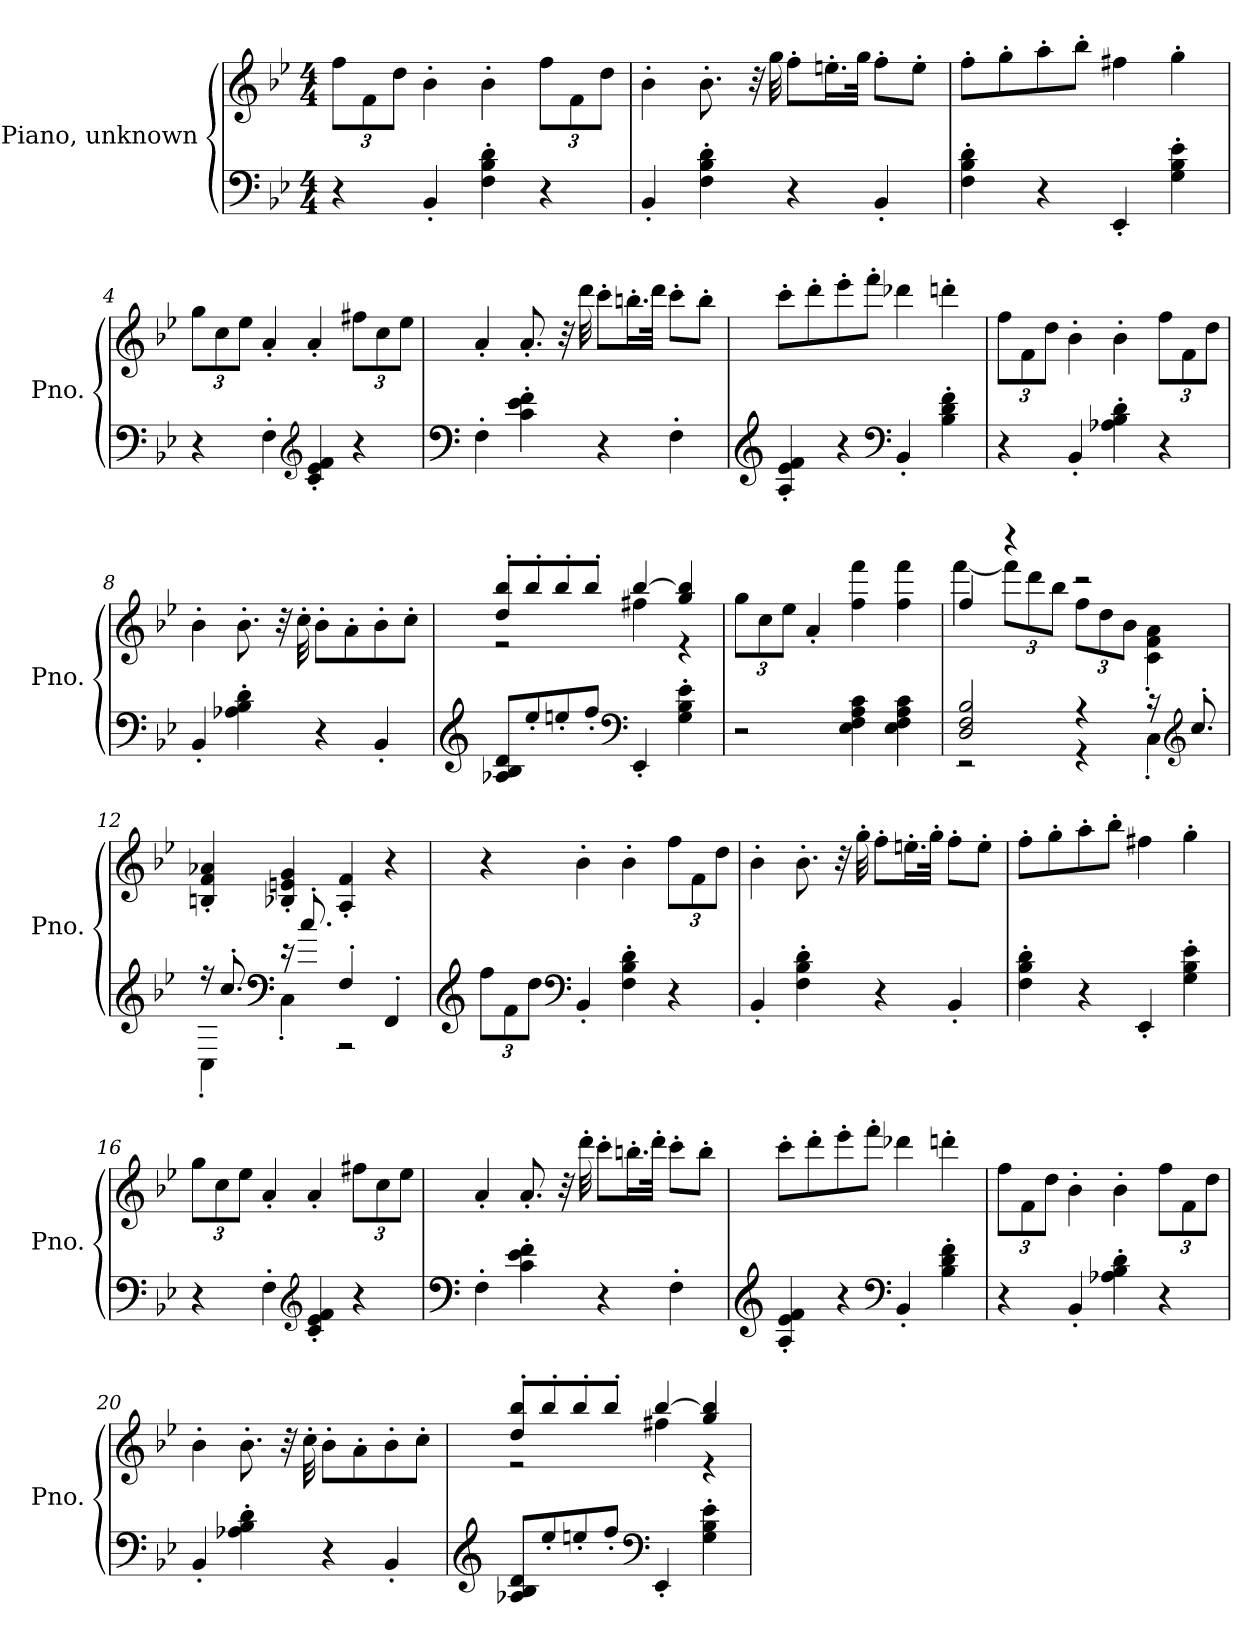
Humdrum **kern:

**kern	**kern
*part1	*part1
*staff2	*staff1
*I"Piano, unknown	*
*I'Pno.	*
*clefF4	*clefG2
*k[b-e-]	*k[b-e-]
*M4/4	*M4/4
*MM120	*MM120
*	*Xbrackettup
=1	=1
4r	12ff\L
.	12f\
.	12dd\J
4BB-'/	4b-'\
4F\' 4B-\' 4d\'	4b-'\
4r	12ff\L
.	12f\
.	12dd\J
=2	=2
4BB-'/	4b-'\
4F\' 4B-\' 4d\'	8.b-'\
.	32r
.	32gg\
4r	8ff'\L
.	16.een'\L
.	32gg\JJk
4BB-'/	8ff'\L
.	8ee'\J
=3	=3
4F\' 4B-\' 4d\'	8ff'\L
.	8gg'\
4r	8aa'\
.	8bb-'\J
4EE-'/	4ff#X\
4G\' 4B-\' 4e-\'	4gg'\
=4	=4
4r	12gg\L
.	12cc\
.	12ee-\J
4F'\	4a'/
*clefG2	*
4c/' 4e-/' 4f/'	4a'/
4r	12ff#X\L
.	12cc\
.	12ee-\J
!!LO:LB:g=z
=5	=5
*clefF4	*
4F'\	4a'/
4c\' 4e-\' 4f\'	8.a'/
.	32r
.	32ddd\
4r	8ccc'\L
.	16.bbn'\L
.	32ddd\JJk
4F'\	8ccc'\L
.	8bb'\J
=6	=6
*clefG2	*
4A/' 4e-/' 4f/'	8ccc'\L
.	8ddd'\
4r	8eee-'\
.	8fff'\J
*clefF4	*
4BB-'/	4ddd-X\
4B-\' 4d\' 4f\'	4dddn'\
=7	=7
4r	12ff\L
.	12f\
.	12dd\J
4BB-'/	4b-'\
4A-X\' 4B-\' 4d\'	4b-'\
4r	12ff\L
.	12f\
.	12dd\J
=8	=8
4BB-'/	4b-'\
4A-X\' 4B-\' 4d\'	8.b-'\
.	32r
.	32cc'\
4r	8b-'\L
.	8a'\
4BB-'/	8b-'\
.	8cc'\J
!!LO:LB:g=z
=9	=9
*clefG2	*
*	*^
8A-X/ 8B-/ 8d/L	8dd/' 8bb-/'L	2r
8ee-'/	8bb-'/	.
8een'/	8bb-'/	.
8ff'/J	8bb-'/J	.
*clefF4	*	*
4EE-'/	[4bb-/	4ff#X\
4G\' 4B-\' 4e-\'	4gg/ 4bb-/]	4r
*	*v	*v
=10	=10
2r	12gg\L
.	12cc\
.	12ee-\J
.	4a'/
4E-\ 4F\ 4A\ 4c\	4ff\ 4fff\
4E-\ 4F\ 4A\ 4c\	4ff\ 4fff\
=11	=11
*^	*^
2D/ 2F/ 2B-/	2r	4ff/	[4fff\
.	.	4r	12fff\L]
.	.	.	12ddd\
.	.	.	12bb-\J
4r	4r	2r	12ff\L
.	.	.	12dd\
.	.	.	12b-\J
16r	4C'\	.	4c\' 4f\' 4a\'
*clefG2	*	*	*
8.cc'/	.	.	.
*	*	*v	*v
=12	=12	=12
16r	4C'\	4Bn/' 4f/' 4a-X/'
8.cc'/	.	.
*clefF4	*	*
16r	4C'\	4B-X/' 4en/' 4g/'
8.cc'/	.	.
4F'/	2r	4A/' 4f/'
4FF'/	.	4r
*v	*v	*
!!LO:LB:g=z
=13	=13
*clefG2	*
*Xbrackettup	*
12ff\L	4r
12f\	.
12dd\J	.
*clefF4	*
4BB-'/	4b-'\
4F\' 4B-\' 4d\'	4b-'\
4r	12ff\L
.	12f\
.	12dd\J
=14	=14
4BB-'/	4b-'\
4F\' 4B-\' 4d\'	8.b-'\
.	32r
.	32gg'\
4r	8ff'\L
.	16.een'\L
.	32gg'\JJk
4BB-'/	8ff'\L
.	8ee'\J
=15	=15
4F\' 4B-\' 4d\'	8ff'\L
.	8gg'\
4r	8aa'\
.	8bb-'\J
4EE-'/	4ff#X\
4G\' 4B-\' 4e-\'	4gg'\
=16	=16
4r	12gg\L
.	12cc\
.	12ee-\J
4F'\	4a'/
*clefG2	*
4c/' 4e-/' 4f/'	4a'/
4r	12ff#X\L
.	12cc\
.	12ee-\J
!!LO:LB:g=z
=17	=17
*clefF4	*
4F'\	4a'/
4c\' 4e-\' 4f\'	8.a'/
.	32r
.	32ddd'\
4r	8ccc'\L
.	16.bbn'\L
.	32ddd'\JJk
4F'\	8ccc'\L
.	8bb'\J
=18	=18
*clefG2	*
4A/' 4e-/' 4f/'	8ccc'\L
.	8ddd'\
4r	8eee-'\
.	8fff'\J
*clefF4	*
4BB-'/	4ddd-X\
4B-\' 4d\' 4f\'	4dddn'\
=19	=19
4r	12ff\L
.	12f\
.	12dd\J
4BB-'/	4b-'\
4A-X\' 4B-\' 4d\'	4b-'\
4r	12ff\L
.	12f\
.	12dd\J
=20	=20
4BB-'/	4b-'\
4A-X\' 4B-\' 4d\'	8.b-'\
.	32r
.	32cc'\
4r	8b-'\L
.	8a'\
4BB-'/	8b-'\
.	8cc'\J
!!LO:LB:g=z
=21	=21
*clefG2	*
*	*^
8A-X/ 8B-/ 8d/L	8dd/' 8bb-/'L	2r
8ee-'/	8bb-'/	.
8een'/	8bb-'/	.
8ff'/J	8bb-'/J	.
*clefF4	*	*
4EE-'/	[4bb-/	4ff#X\
4G\' 4B-\' 4e-\'	4gg/ 4bb-/]	4r
*	*v	*v
=	=
*-	*-
